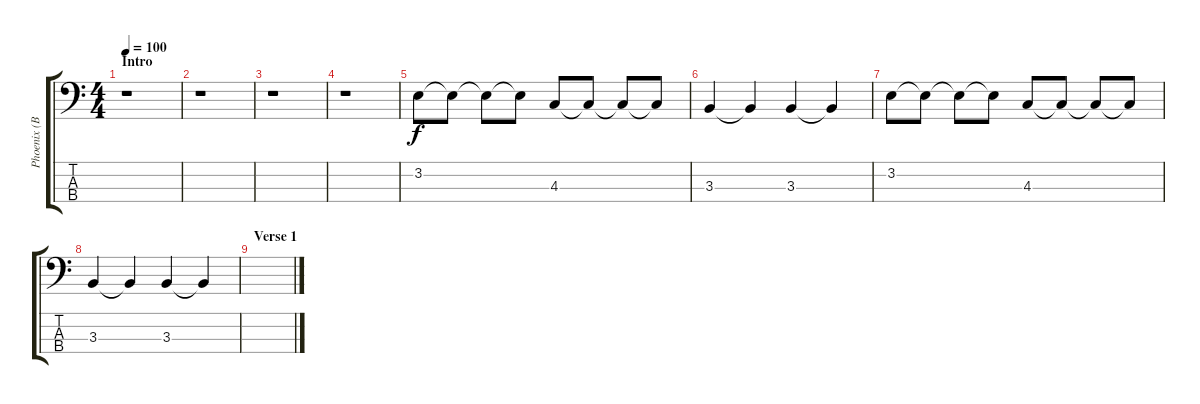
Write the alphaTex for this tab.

\track ("Phoenix (Bass)" "Phoenix (B") {instrument electricbassfinger}
\staff {score tabs}
\tuning (Gb2 Db2 Ab1 Db1) {hide}
\ts (4 4)
\section ("" "Intro")
\tempo 100
\clef f4
\ks c
r.1{dy f instrument electricbassfinger} |
r.1 |
r.1 |
r.1 |
3.2.8 3.2{t}.8 3.2{t}.8 3.2{t}.8 4.3.8 4.3{t}.8 4.3{t}.8 4.3{t}.8 |
3.3.4 3.3{t}.4 3.3.4 3.3{t}.4 |
3.2.8 3.2{t}.8 3.2{t}.8 3.2{t}.8 4.3.8 4.3{t}.8 4.3{t}.8 4.3{t}.8 |
3.3.4 3.3{t}.4 3.3.4 3.3{t}.4 |
\section ("" "Verse 1")
